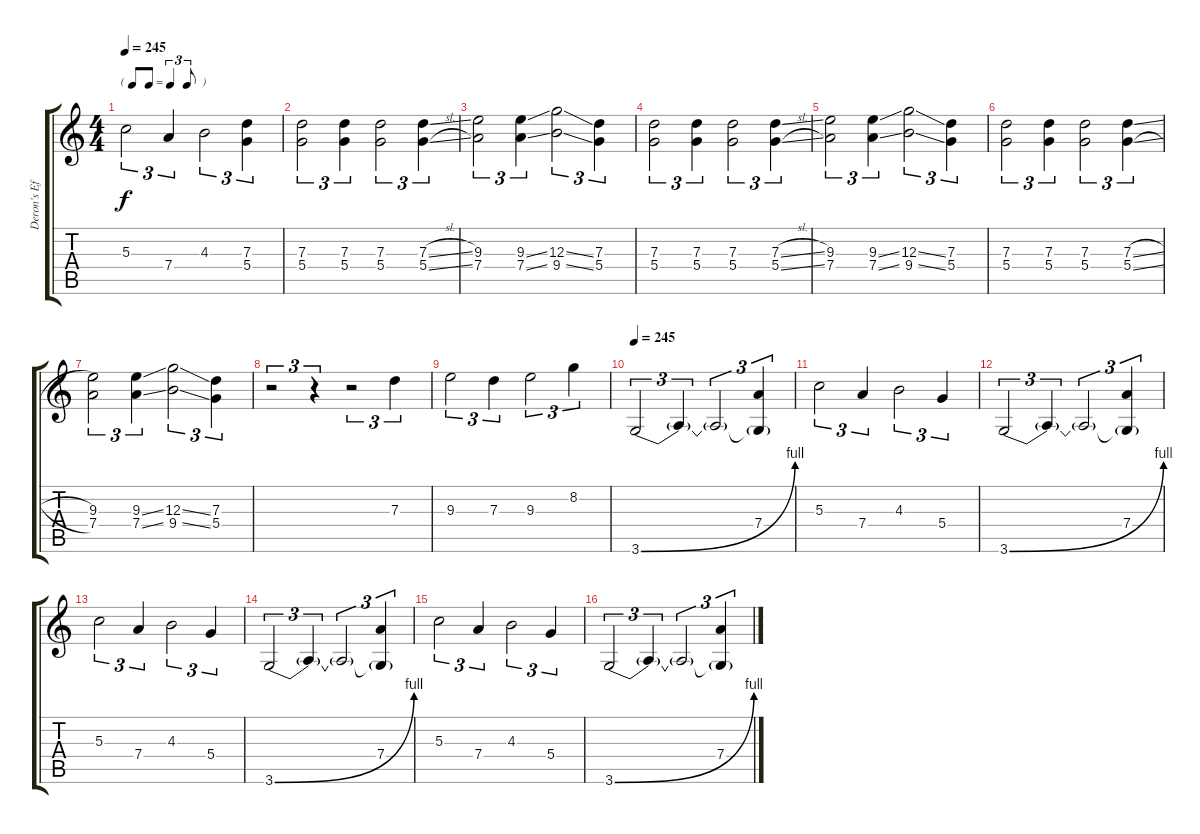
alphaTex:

\track ("Deron's Effects" "Deron's Ef") {instrument distortionguitar}
\staff {score tabs}
\tuning (E4 B3 G3 D3 A2 E2) {hide}
\ts (4 4)
\tf triplet8th
\tempo 245
\clef g2
\ks c
5.3.2{tu (3 2) dy f} 7.4.4{tu (3 2)} 4.3.2{tu (3 2)} (7.3 5.4).4{tu (3 2)} |
(7.3 5.4).2{tu (3 2)} (7.3 5.4).4{tu (3 2)} (7.3 5.4).2{tu (3 2)} (7.3{sl} 5.4{sl}).4{tu (3 2)} |
(9.3 7.4).2{tu (3 2)} (9.3{ss} 7.4{ss}).4{tu (3 2)} (12.3{ss} 9.4{ss}).2{tu (3 2)} (7.3 5.4).4{tu (3 2)} |
(7.3 5.4).2{tu (3 2)} (7.3 5.4).4{tu (3 2)} (7.3 5.4).2{tu (3 2)} (7.3{sl} 5.4{sl}).4{tu (3 2)} |
(9.3 7.4).2{tu (3 2)} (9.3{ss} 7.4{ss}).4{tu (3 2)} (12.3{ss} 9.4{ss}).2{tu (3 2)} (7.3 5.4).4{tu (3 2)} |
(7.3 5.4).2{tu (3 2)} (7.3 5.4).4{tu (3 2)} (7.3 5.4).2{tu (3 2)} (7.3{sl} 5.4{sl}).4{tu (3 2)} |
(9.3 7.4).2{tu (3 2)} (9.3{ss} 7.4{ss}).4{tu (3 2)} (12.3{ss} 9.4{ss}).2{tu (3 2)} (7.3 5.4).4{tu (3 2)} |
r.2{tu (3 2)} r.4{tu (3 2)} r.2{tu (3 2)} 7.3.4{tu (3 2)} |
9.3.2{tu (3 2)} 7.3.4{tu (3 2)} 9.3.2{tu (3 2)} 8.2.4{tu (3 2)} |
\tempo 245
3.6{be (bend 0 0 60 4)}.2{tu (3 2)} 3.6{t}.4{tu (3 2)} 3.6{t}.2{tu (3 2)} (7.4 3.6{t}).4{tu (3 2)} |
5.3.2{tu (3 2)} 7.4.4{tu (3 2)} 4.3.2{tu (3 2)} 5.4.4{tu (3 2)} |
3.6{be (bend 0 0 60 4)}.2{tu (3 2)} 3.6{t}.4{tu (3 2)} 3.6{t}.2{tu (3 2)} (7.4 3.6{t}).4{tu (3 2)} |
5.3.2{tu (3 2)} 7.4.4{tu (3 2)} 4.3.2{tu (3 2)} 5.4.4{tu (3 2)} |
3.6{be (bend 0 0 60 4)}.2{tu (3 2)} 3.6{t}.4{tu (3 2)} 3.6{t}.2{tu (3 2)} (7.4 3.6{t}).4{tu (3 2)} |
5.3.2{tu (3 2)} 7.4.4{tu (3 2)} 4.3.2{tu (3 2)} 5.4.4{tu (3 2)} |
3.6{be (bend 0 0 60 4)}.2{tu (3 2)} 3.6{t}.4{tu (3 2)} 3.6{t}.2{tu (3 2)} (7.4 3.6{t}).4{tu (3 2)}
